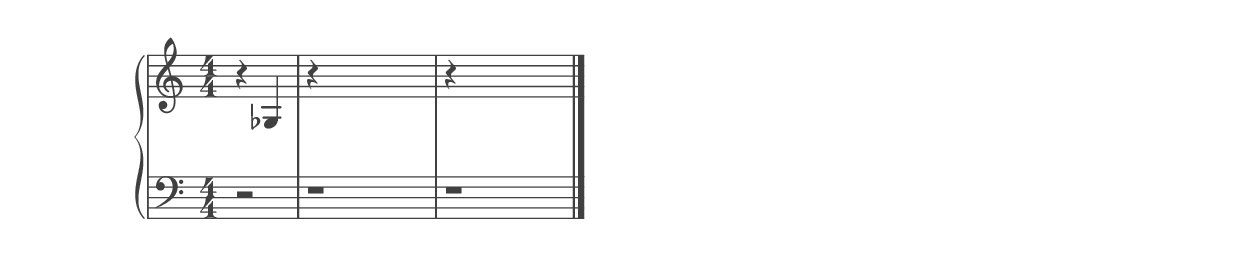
%% ----------------------------------------------------------------------------
%% Generated on: 2019 January 05
%% Note Name: G3b
%% Octave: 3
%% Clef: treble
%% Filename: 050-34-3-treble-G3b
%% ----------------------------------------------------------------------------

\version "2.19.82"

\include "../piano_note_colors.ly"

\header {
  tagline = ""
}

upper = {
  \clef treble
  \numericTimeSignature
  % treble note
  r4 ges4
  % treble octave (hidden)
  r4 \hideNotes ges,4 ges4 ges'4
  % treble octave (hidden) repeat
  \unHideNotes
  r4 \hideNotes ges,4 ges4 ges'4
  \bar "|."
}

lower = {
  \clef bass
  \numericTimeSignature
  % bass note in color
  r2
  % bass octave (hidden)
  r1
  % bass octave (hidden) repeat
  \unHideNotes
  r1
}

\score {
  \new PianoStaff <<
    \context Score
    \applyContext #(override-color-for-all-grobs default-black)
    \time 4/4
    \partial 2
    \new Staff = upper { \upper }
    \new Staff = lower { \lower }
  >>
  \layout { }
  \midi { }
}